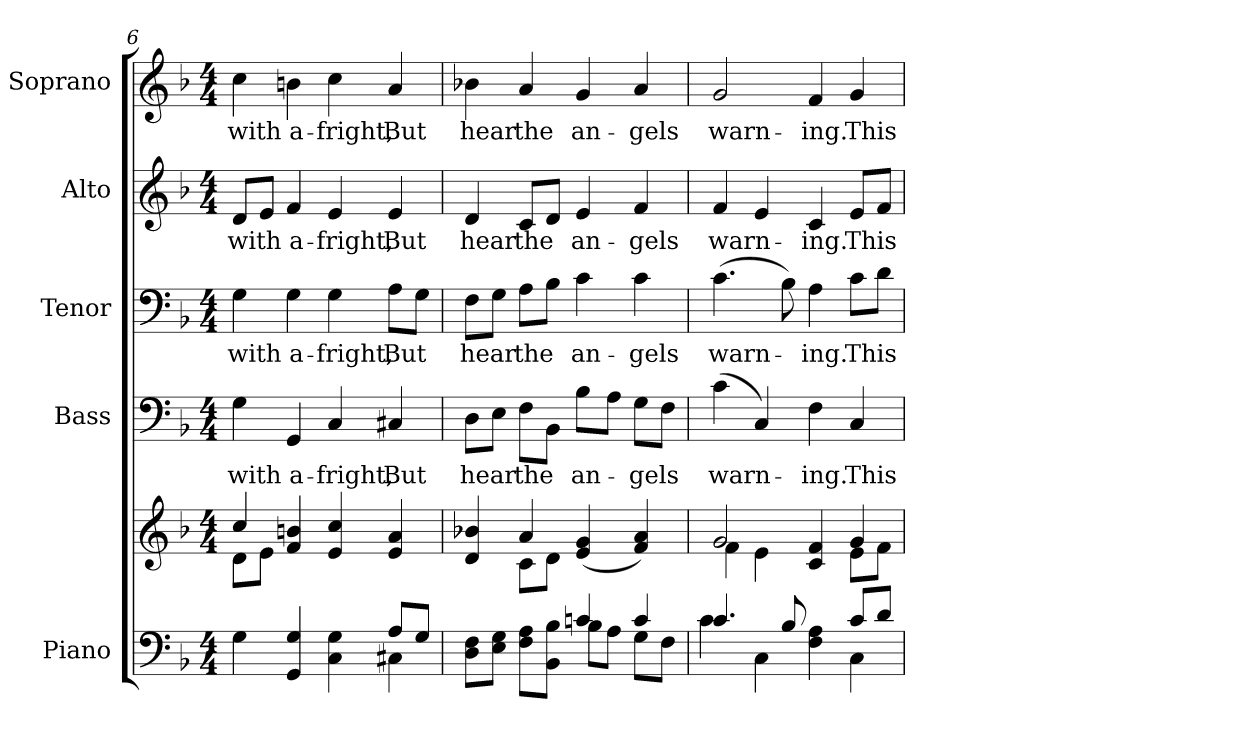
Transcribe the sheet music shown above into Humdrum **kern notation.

**kern	**kern	**kern	**text	**kern	**text	**kern	**text	**kern	**text
*part5	*part5	*part4	*part4	*part3	*part3	*part2	*part2	*part1	*part1
*staff6	*staff5	*staff4	*staff4	*staff3	*staff3	*staff2	*staff2	*staff1	*staff1
*I"Piano	*	*I"Bass	*	*I"Tenor	*	*I"Alto	*	*I"Soprano	*
*I'Pno.	*	*I'B.	*	*I'T.	*	*I'A.	*	*I'S.	*
*clefF4	*clefG2	*clefF4	*	*clefF4	*	*clefG2	*	*clefG2	*
*k[b-]	*k[b-]	*k[b-]	*	*k[b-]	*	*k[b-]	*	*k[b-]	*
*F:	*F:	*F:	*	*F:	*	*F:	*	*F:	*
*M4/4	*M4/4	*M4/4	*	*M4/4	*	*M4/4	*	*M4/4	*
=6	=6	=6	=6	=6	=6	=6	=6	=6	=6
*^	*^	*	*	*	*	*	*	*	*
!	!	!	!	!	!LO:LY:b:color=#000000	!	!	!	!	!	!
!	!	!	!	!	!	!	!LO:LY:b:color=#000000	!	!	!	!
!	!	!	!	!	!	!	!	!	!LO:LY:b:color=#000000	!	!
!	!	!	!	!	!	!	!	!	!	!	!LO:LY:b:color=#000000
4Gi\	2ryy	4cci/	8di\L	4Gi\	with	4Gi\	with	8di/L	with	4cci\	with
.	.	.	8ei\J	.	.	.	.	8ei/J	.	.	.
!	!	!	!	!	!LO:LY:b:color=#000000	!	!	!	!	!	!
!	!	!	!	!	!	!	!LO:LY:b:color=#000000	!	!	!	!
!	!	!	!	!	!	!	!	!	!LO:LY:b:color=#000000	!	!
!	!	!	!	!	!	!	!	!	!	!	!LO:LY:b:color=#000000
4GGi/ 4Gi	.	4fi/ 4bni	4ryy	4GGi/	a-	4Gi\	a-	4fi/	a-	4bni\	a-
!	!	!	!	!	!LO:LY:b:color=#000000	!	!	!	!	!	!
!	!	!	!	!	!	!	!LO:LY:b:color=#000000	!	!	!	!
!	!	!	!	!	!	!	!	!	!LO:LY:b:color=#000000	!	!
!	!	!	!	!	!	!	!	!	!	!	!LO:LY:b:color=#000000
4Ci\ 4Gi	4ryy	4ei/ 4cci	2ryy	4Ci/	-fright,	4Gi\	-fright,	4ei/	-fright,	4cci\	-fright,
!	!	!	!	!	!LO:LY:b:color=#000000	!	!	!	!	!	!
!	!	!	!	!	!	!	!LO:LY:b:color=#000000	!	!	!	!
!	!	!	!	!	!	!	!	!	!LO:LY:b:color=#000000	!	!
!	!	!	!	!	!	!	!	!	!	!	!LO:LY:b:color=#000000
8Ai/L	4C#Xi\	4ei/ 4ai	.	4C#Xi/	But	8Ai\L	But	4ei/	But	4ai/	But
8Gi/J	.	.	.	.	.	8Gi\J	.	.	.	.	.
!!LO:PB:g=z
=7	=7	=7	=7	=7	=7	=7	=7	=7	=7	=7	=7
!	!	!	!	!	!LO:LY:b:color=#000000	!	!	!	!	!	!
!	!	!	!	!	!	!	!LO:LY:b:color=#000000	!	!	!	!
!	!	!	!	!	!	!	!	!	!LO:LY:b:color=#000000	!	!
!	!	!	!	!	!	!	!	!	!	!	!LO:LY:b:color=#000000
8Di\ 8FiL	2ryy	4di/ 4b-Xi	4ryy	8Di\L	hear	8Fi\L	hear	4di/	hear	4b-Xi\	hear
8Ei\ 8GiJ	.	.	.	8Ei\J	.	8Gi\J	.	.	.	.	.
!	!	!	!	!	!LO:LY:b:color=#000000	!	!	!	!	!	!
!	!	!	!	!	!	!	!LO:LY:b:color=#000000	!	!	!	!
!	!	!	!	!	!	!	!	!	!LO:LY:b:color=#000000	!	!
!	!	!	!	!	!	!	!	!	!	!	!LO:LY:b:color=#000000
8Fi\ 8AiL	.	4ai/	8ci\L	8Fi\L	the	8Ai\L	the	8ci/L	the	4ai/	the
8BB-i\ 8B-iJ	.	.	8di\J	8BB-i\J	.	8B-i\J	.	8di/J	.	.	.
!	!	!	!	!	!LO:LY:b:color=#000000	!	!	!	!	!	!
!	!	!	!	!	!	!	!LO:LY:b:color=#000000	!	!	!	!
!	!	!	!	!	!	!	!	!	!LO:LY:b:color=#000000	!	!
!	!	!	!	!	!	!	!	!	!	!	!LO:LY:b:color=#000000
4cni/	8B-i\L	(4ei/ 4gi	2ryy	8B-i\L	an-	4ci\	an-	4ei/	an-	4gi/	an-
.	8Ai\J	.	.	8Ai\J	.	.	.	.	.	.	.
!	!	!	!	!	!LO:LY:b:color=#000000	!	!	!	!	!	!
!	!	!	!	!	!	!	!LO:LY:b:color=#000000	!	!	!	!
!	!	!	!	!	!	!	!	!	!LO:LY:b:color=#000000	!	!
!	!	!	!	!	!	!	!	!	!	!	!LO:LY:b:color=#000000
4ci/	8Gi\L	4fi/ 4ai)	.	8Gi\L	-gels	4ci\	-gels	4fi/	-gels	4ai/	-gels
.	8Fi\J	.	.	8Fi\J	.	.	.	.	.	.	.
=8	=8	=8	=8	=8	=8	=8	=8	=8	=8	=8	=8
!	!	!	!	!	!LO:LY:b:color=#000000	!	!	!	!	!	!
!	!	!	!	!	!	!	!LO:LY:b:color=#000000	!	!	!	!
!	!	!	!	!	!	!	!	!	!LO:LY:b:color=#000000	!	!
!	!	!	!	!	!	!	!	!	!	!	!LO:LY:b:color=#000000
4.ci/	4ci\	2gi/	4fi\	(4ci\	warn-	(4.ci\	warn-	4fi/	warn-	2gi/	warn-
.	4Ci\	.	4ei\	4Ci/)	.	.	.	4ei/	.	.	.
8B-i/	.	.	.	.	.	8B-i\)	.	.	.	.	.
!	!	!	!	!	!LO:LY:b:color=#000000	!	!	!	!	!	!
!	!	!	!	!	!	!	!LO:LY:b:color=#000000	!	!	!	!
!	!	!	!	!	!	!	!	!	!LO:LY:b:color=#000000	!	!
!	!	!	!	!	!	!	!	!	!	!	!LO:LY:b:color=#000000
4Fi\ 4Ai	4ryy	4ci/ 4fi	4ryy	4Fi\	-ing.	4Ai\	-ing.	4ci/	-ing.	4fi/	-ing.
!	!	!	!	!	!LO:LY:b:color=#000000	!	!	!	!	!	!
!	!	!	!	!	!	!	!LO:LY:b:color=#000000	!	!	!	!
!	!	!	!	!	!	!	!	!	!LO:LY:b:color=#000000	!	!
!	!	!	!	!	!	!	!	!	!	!	!LO:LY:b:color=#000000
8ci/L	4Ci\	4gi/	8ei\L	4Ci/	This	8ci\L	This	8ei/L	This	4gi/	This
8di/J	.	.	8fi\J	.	.	8di\J	.	8fi/J	.	.	.
*v	*v	*	*	*	*	*	*	*	*	*	*
*	*v	*v	*	*	*	*	*	*	*	*
=	=	=	=	=	=	=	=	=	=
*-	*-	*-	*-	*-	*-	*-	*-	*-	*-
